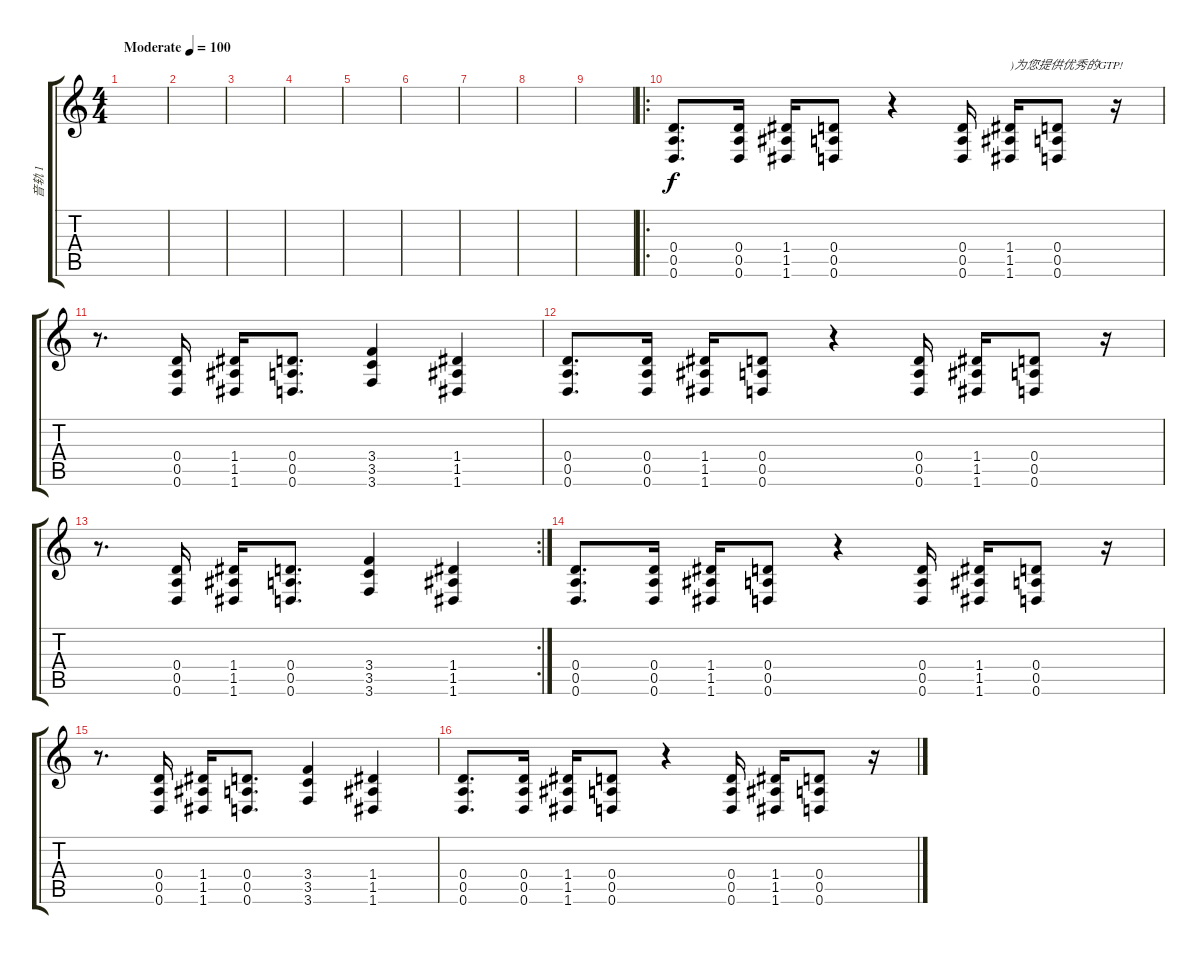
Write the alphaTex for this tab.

\track ("音轨 1" "音轨 1") {instrument distortionguitar}
\staff {score tabs}
\tuning (E4 B3 G3 D3 A2 D2) {hide}
\ts (4 4)
\tempo (100 "Moderate")
\clef g2
\ks c
|
|
|
|
|
|
|
|
|
\ro
(0.4 0.5 0.6).8{d} (0.4 0.5 0.6).16 (1.4 1.5 1.6).16 (0.4 0.5 0.6).8 r.4 (0.4 0.5 0.6).16 (1.4 1.5 1.6).16{txt ")为您提供优秀的GTP!"} (0.4 0.5 0.6).8 r.16 |
r.8{d} (0.4 0.5 0.6).16 (1.4 1.5 1.6).16 (0.4 0.5 0.6).8{d} (3.4 3.5 3.6).4 (1.4 1.5 1.6).4 |
(0.4 0.5 0.6).8{d} (0.4 0.5 0.6).16 (1.4 1.5 1.6).16 (0.4 0.5 0.6).8 r.4 (0.4 0.5 0.6).16 (1.4 1.5 1.6).16 (0.4 0.5 0.6).8 r.16 |
\rc 2
r.8{d} (0.4 0.5 0.6).16 (1.4 1.5 1.6).16 (0.4 0.5 0.6).8{d} (3.4 3.5 3.6).4 (1.4 1.5 1.6).4 |
(0.4 0.5 0.6).8{d} (0.4 0.5 0.6).16 (1.4 1.5 1.6).16 (0.4 0.5 0.6).8 r.4 (0.4 0.5 0.6).16 (1.4 1.5 1.6).16 (0.4 0.5 0.6).8 r.16 |
r.8{d} (0.4 0.5 0.6).16 (1.4 1.5 1.6).16 (0.4 0.5 0.6).8{d} (3.4 3.5 3.6).4 (1.4 1.5 1.6).4 |
(0.4 0.5 0.6).8{d} (0.4 0.5 0.6).16 (1.4 1.5 1.6).16 (0.4 0.5 0.6).8 r.4 (0.4 0.5 0.6).16 (1.4 1.5 1.6).16 (0.4 0.5 0.6).8 r.16
